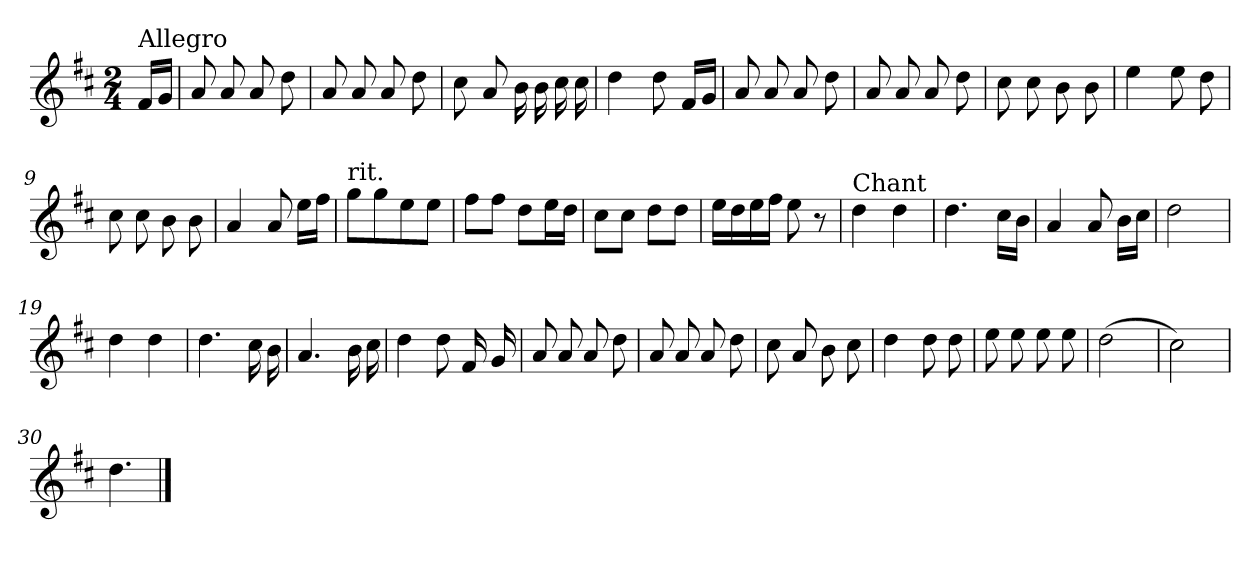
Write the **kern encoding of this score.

**kern
*part1
*staff1
*clefG2
*k[f#c#]
*D:
*M2/4
=
!LO:TX:a:t=Allegro
16f#/LL
16g/JJ
=1
8a/
8a/
8a/
8dd\
=2
8a/
8a/
8a/
8dd\
=3
8cc#\
8a/
16b\
16b\
16cc#\
16cc#\
=4
4dd\
8dd\
16f#/LL
16g/JJ
=5
8a/
8a/
8a/
8dd\
=6
8a/
8a/
8a/
8dd\
=7
8cc#\
8cc#\
8b\
8b\
!!LO:LB:g=z
=8
4ee\
8ee\
8dd\
=9
8cc#\
8cc#\
8b\
8b\
=10
4a/
8a/
16ee\LL
16ff#\JJ
=11
!LO:TX:a:t=rit.
8gg\L
8gg\
8ee\
8ee\J
=12
8ff#\L
8ff#\J
8dd\L
16ee\L
16dd\JJ
=13
8cc#\L
8cc#\J
8dd\L
8dd\J
=14
16ee\LL
16dd\
16ee\
16ff#\JJ
8ee\
8r
=15
!LO:TX:a:t=Chant
4dd\
4dd\
=16
4.dd\
16cc#\LL
16b\JJ
!!LO:LB:g=z
=17
4a/
8a/
16b\LL
16cc#\JJ
=18
2dd\
=19
4dd\
4dd\
=20
4.dd\
16cc#\
16b\
=21
4.a/
16b\
16cc#\
=22
4dd\
8dd\
16f#/
16g/
=23
8a/
8a/
8a/
8dd\
=24
8a/
8a/
8a/
8dd\
=25
8cc#\
8a/
8b\
8cc#\
!!LO:LB:g=z
=26
4dd\
8dd\
8dd\
=27
8ee\
8ee\
8ee\
8ee\
=28
(>2dd\
=29
2cc#\)
=30
4.dd\
==
*-
